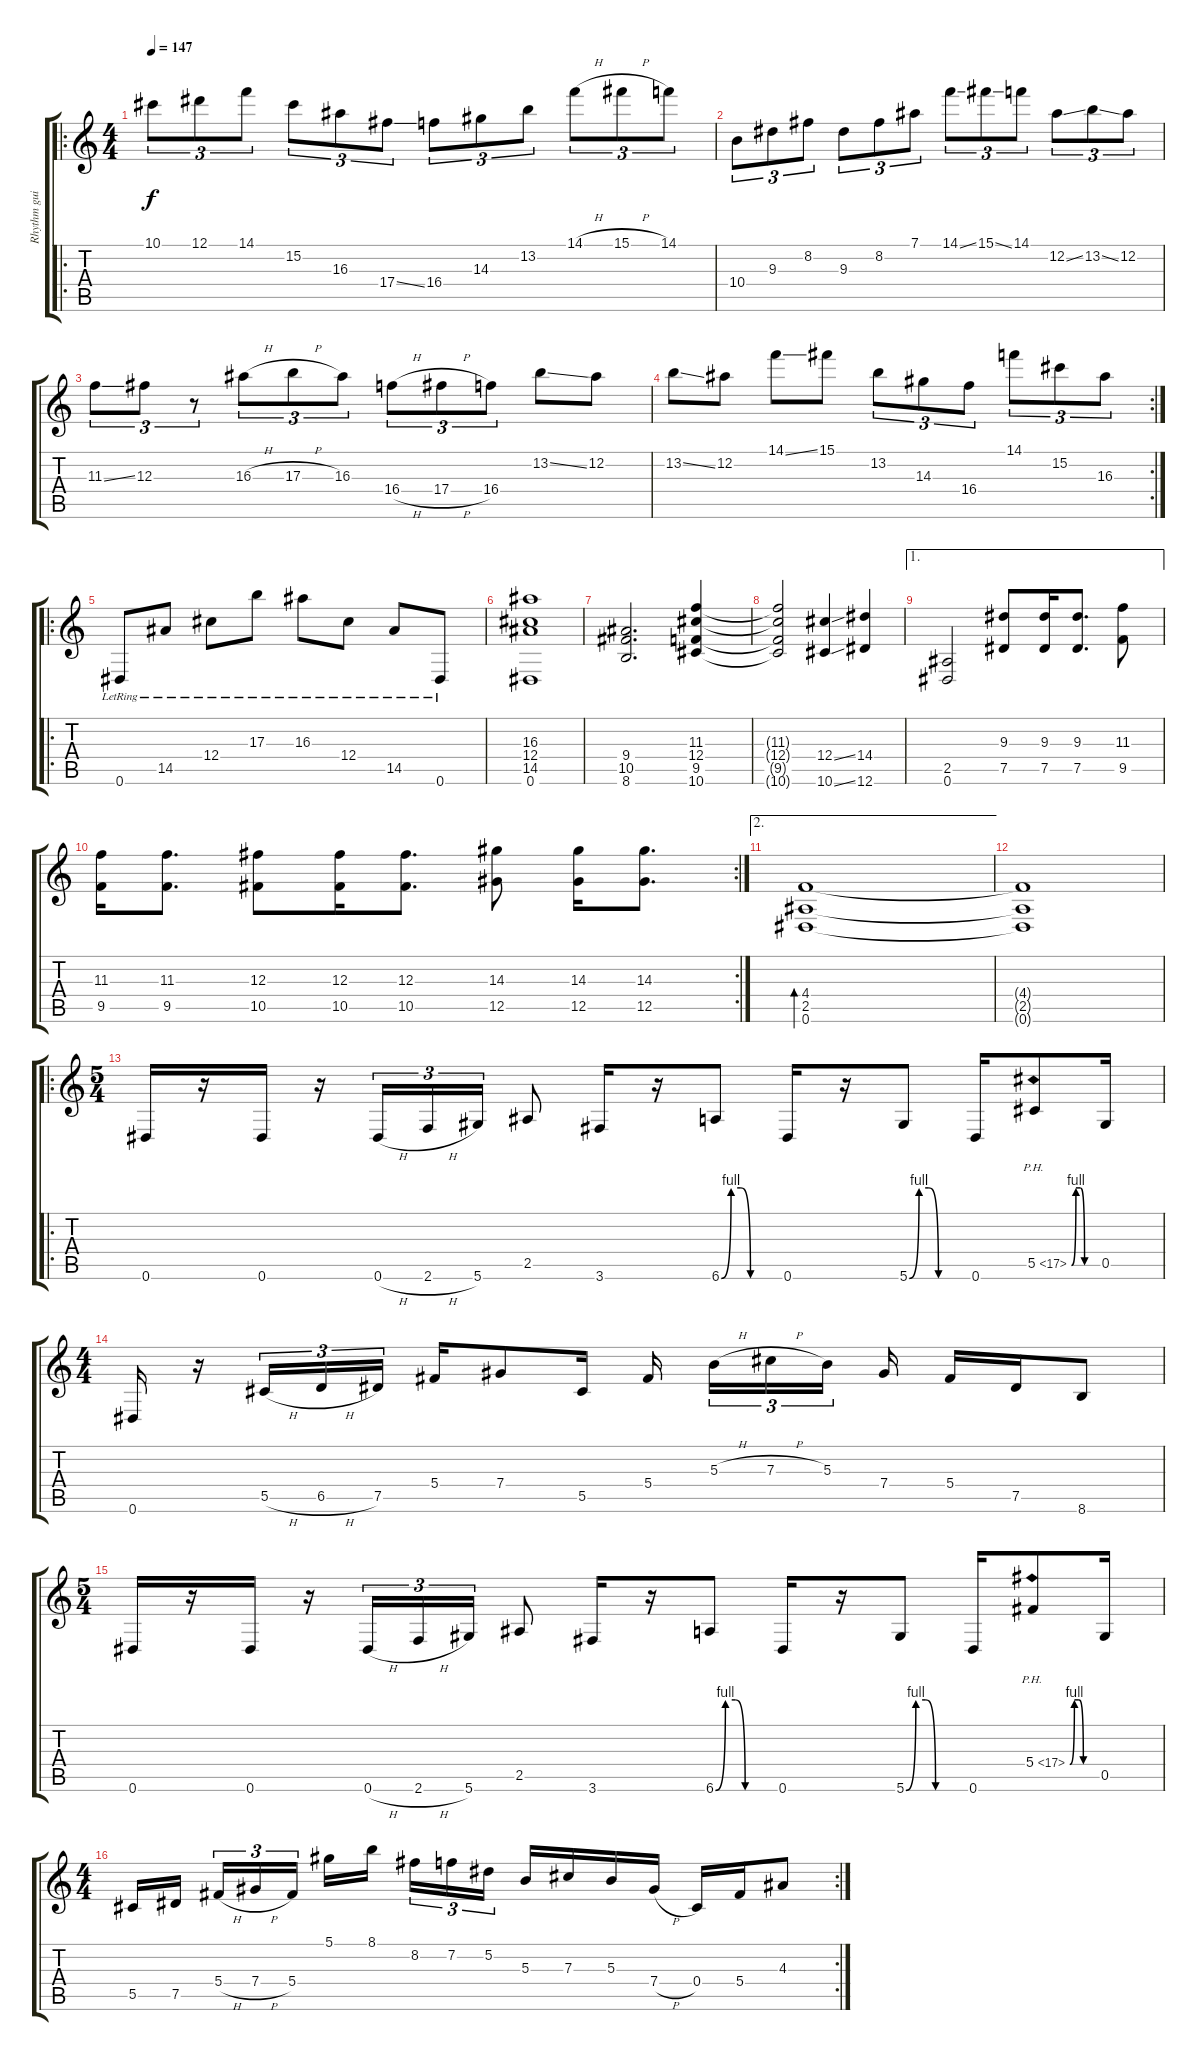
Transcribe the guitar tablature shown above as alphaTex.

\track ("Rhythm guitar" "Rhythm gui") {instrument distortionguitar}
\staff {score tabs}
\tuning (Eb4 Bb3 Gb3 Db3 Ab2 Eb2) {hide}
\ro
\ts (4 4)
\tempo 147
\clef g2
\ks c
10.1.8{tu (3 2) dy f} 12.1.8{tu (3 2)} 14.1.8{tu (3 2)} 15.2.8{tu (3 2)} 16.3.8{tu (3 2)} 17.4{ss}.8{tu (3 2)} 16.4.8{tu (3 2)} 14.3.8{tu (3 2)} 13.2.8{tu (3 2)} 14.1{h}.8{tu (3 2)} 15.1{h}.8{tu (3 2)} 14.1.8{tu (3 2)} |
10.4.8{tu (3 2)} 9.3.8{tu (3 2)} 8.2.8{tu (3 2)} 9.3.8{tu (3 2)} 8.2.8{tu (3 2)} 7.1.8{tu (3 2)} 14.1{ss}.8{tu (3 2)} 15.1{ss}.8{tu (3 2)} 14.1.8{tu (3 2)} 12.2{ss}.8{tu (3 2)} 13.2{ss}.8{tu (3 2)} 12.2.8{tu (3 2)} |
11.3{ss}.8{tu (3 2)} 12.3.8{tu (3 2)} r.8{tu (3 2)} 16.3{h}.8{tu (3 2)} 17.3{h}.8{tu (3 2)} 16.3.8{tu (3 2)} 16.4{h}.8{tu (3 2)} 17.4{h}.8{tu (3 2)} 16.4.8{tu (3 2)} 13.2{ss}.8 12.2.8 |
\rc 2
13.2{ss}.8 12.2.8 14.1{ss}.8 15.1.8 13.2.8{tu (3 2)} 14.3.8{tu (3 2)} 16.4.8{tu (3 2)} 14.1.8{tu (3 2)} 15.2.8{tu (3 2)} 16.3.8{tu (3 2)} |
\ro
0.6{lr}.8 14.5{lr}.8 12.4{lr}.8 17.3{lr}.8 16.3{lr}.8 12.4{lr}.8 14.5{lr}.8 0.6{lr}.8 |
(16.3 12.4 14.5 0.6).1 |
(9.4 10.5 8.6).2{d} (11.3 12.4 9.5 10.6).4 |
(11.3{t} 12.4{t} 9.5{t} 10.6{t}).2 (12.4{ss} 10.6{ss}).4 (14.4 12.6).4 |
\ae 1
(2.5 0.6).2 (9.3 7.5).8 (9.3 7.5).16 (9.3 7.5).8{d} (11.3 9.5).8 |
\rc 2
(11.3 9.5).16 (11.3 9.5).8{d} (12.3 10.5).8 (12.3 10.5).16 (12.3 10.5).8{d} (14.3 12.5).8 (14.3 12.5).16 (14.3 12.5).8{d} |
\ae 2
(4.4 2.5 0.6).1{bd 240} |
(4.4{t} 2.5{t} 0.6{t}).1 |
\ro
\ts (5 4)
0.6.16 r.16 0.6.16 r.16 0.6{h}.16{tu (3 2)} 2.6{h}.16{tu (3 2)} 5.6.16{tu (3 2)} 2.5.8 3.6.16 r.16 6.6{be (custom 0 0 10 4 20 4 30 0 60 0)}.8 0.6.16 r.16 5.6{be (custom 0 0 10 4 20 4 30 0 60 0)}.8 0.6.16 5.5{be (custom 0 0 10 4 20 4 30 0 60 0) ph 12}.8 0.5.16 |
\ts (4 4)
0.6.16 r.16 5.5{h}.16{tu (3 2)} 6.5{h}.16{tu (3 2)} 7.5.16{tu (3 2)} 5.4.16 7.4.8 5.5.16 5.4.16{beam splitsecondary} 5.3{h}.16{tu (3 2)} 7.3{h}.16{tu (3 2)} 5.3.16{tu (3 2) beam splitsecondary} 7.4.16 5.4.16 7.5.16 8.6.8 |
\ts (5 4)
0.6.16 r.16 0.6.16 r.16 0.6{h}.16{tu (3 2)} 2.6{h}.16{tu (3 2)} 5.6.16{tu (3 2)} 2.5.8 3.6.16 r.16 6.6{be (custom 0 0 10 4 20 4 30 0 60 0)}.8 0.6.16 r.16 5.6{be (custom 0 0 10 4 20 4 30 0 60 0)}.8 0.6.16 5.4{be (custom 0 0 10 4 20 4 30 0 60 0) ph 12}.8 0.5.16 |
\rc 2
\ts (4 4)
5.5.16 7.5.16{beam splitsecondary} 5.4{h}.16{tu (3 2)} 7.4{h}.16{tu (3 2)} 5.4.16{tu (3 2)} 5.1.16 8.1.16{beam splitsecondary} 8.2.16{tu (3 2)} 7.2.16{tu (3 2)} 5.2.16{tu (3 2)} 5.3.16 7.3.16 5.3.16 7.4{h}.16 0.4.16 5.4.16 4.3.8
